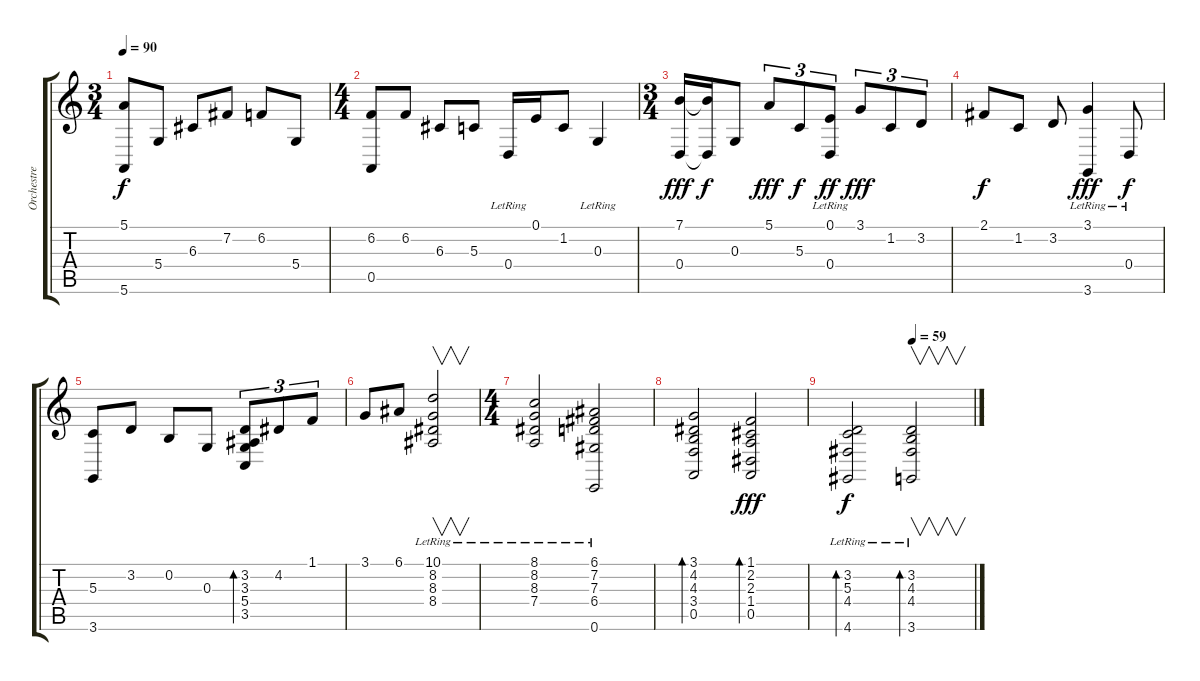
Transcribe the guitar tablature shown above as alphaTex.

\track ("Orchestre" "Orchestre") {instrument stringensemble1}
\staff {score tabs}
\tuning (E4 B3 G3 D3 A2 E2) {hide}
\ts (3 4)
\tempo 90
\clef g2
\ks c
(5.1 5.6).8{dy f} 5.4.8 6.3.8 7.2.8 6.2.8 5.4.8 |
\ts (4 4)
(6.2 0.5).8 6.2.8 6.3.8 5.3.8 0.4{lr}.16 0.1.16 1.2.8 0.3{lr}.4 |
\ts (3 4)
(7.1 0.4).16{dy fff} (7.1{t} 0.4{t}).16{dy f} 0.3.8 5.1.8{tu (3 2) dy fff} 5.3.8{tu (3 2) dy f} (0.1 0.4{lr}).8{tu (3 2) dy ff} 3.1.8{tu (3 2) dy fff} 1.2.8{tu (3 2)} 3.2.8{tu (3 2)} |
2.1.8{dy f} 1.2.8 3.2.8 (3.1{lr} 3.6{lr}).4{dy fff} 0.4{lr}.8{dy f} |
(5.3 3.6).8 3.2.8 0.2.8 0.3.8 (3.2 3.3 5.4 3.5).8{tu (3 2) bd 120} 4.2.8{tu (3 2)} 1.1.8{tu (3 2)} |
3.1.8 6.1.8 (10.1{lr} 8.2 8.3 8.4{lr}).2{v} |
\ts (4 4)
(8.1{lr} 8.2 8.3 7.4).2 (6.1 7.2 7.3 6.4 0.6{lr}).2 |
(3.1 4.2 4.3 3.4 0.5).2{bd 240} (1.1 2.2 2.3 1.4 0.5).2{bd 240 dy fff} |
\tempo (59 0.5)
(3.2 5.3 4.4 4.6{lr}).2{bd 480 dy f} (3.2 4.3 4.4 3.6{lr}).2{v bd 480}
